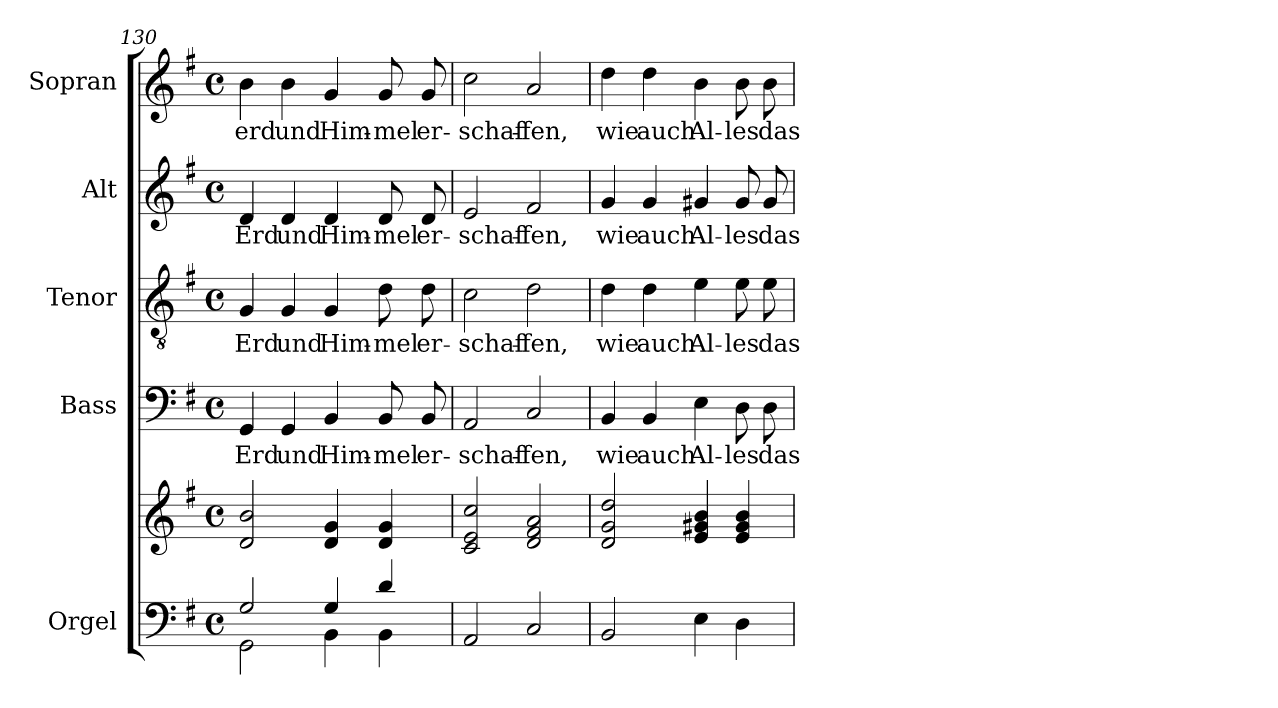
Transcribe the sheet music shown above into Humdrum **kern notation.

**kern	**kern	**kern	**text	**kern	**text	**kern	**text	**kern	**text
*part5	*part5	*part4	*part4	*part3	*part3	*part2	*part2	*part1	*part1
*staff6	*staff5	*staff4	*staff4	*staff3	*staff3	*staff2	*staff2	*staff1	*staff1
*I"Orgel	*	*I"Bass	*	*I"Tenor	*	*I"Alt	*	*I"Sopran	*
*I'Org.	*	*I'B.	*	*I'T.	*	*I'A.	*	*I'S.	*
!!LO:PB:g=z
*clefF4	*clefG2	*clefF4	*	*clefGv2	*	*clefG2	*	*clefG2	*
*k[f#]	*k[f#]	*k[f#]	*	*k[f#]	*	*k[f#]	*	*k[f#]	*
*G:	*G:	*G:	*	*G:	*	*G:	*	*G:	*
*M4/4	*M4/4	*M4/4	*	*M4/4	*	*M4/4	*	*M4/4	*
*met(c)	*met(c)	*met(c)	*	*met(c)	*	*met(c)	*	*met(c)	*
=130	=130	=130	=130	=130	=130	=130	=130	=130	=130
*^	*	*	*	*	*	*	*	*	*
2G/	2GG\	2d/ 2b/	4GG/	Erd	4G/	Erd	4d/	Erd	4b\	erd
.	.	.	4GG/	und	4G/	und	4d/	und	4b\	und
4G/	4BB\	4d/ 4g/	4BB/	Him-	4G/	Him-	4d/	Him-	4g/	Him-
4d/	4BB\	4d/ 4g/	8BB/	-mel	8d\	-mel	8d/	-mel	8g/	-mel
.	.	.	8BB/	er-	8d\	er-	8d/	er-	8g/	er-
*v	*v	*	*	*	*	*	*	*	*	*
=131	=131	=131	=131	=131	=131	=131	=131	=131	=131
2AA/	2c/ 2e/ 2cc/	2AA/	-schaf-	2c\	-schaf-	2e/	-schaf-	2cc\	-schaf-
2C/	2d/ 2f#/ 2a/	2C/	-fen,	2d\	-fen,	2f#/	-fen,	2a/	-fen,
=132	=132	=132	=132	=132	=132	=132	=132	=132	=132
2BB/	2d/ 2g/ 2dd/	4BB/	wie	4d\	wie	4g/	wie	4dd\	wie
.	.	4BB/	auch	4d\	auch	4g/	auch	4dd\	auch
4E\	4e/ 4g#X/ 4b/	4E\	Al-	4e\	Al-	4g#X/	Al-	4b\	Al-
4D\	4e/ 4g#/ 4b/	8D\	-les	8e\	-les	8g#/	-les	8b\	-les
.	.	8D\	das	8e\	das	8g#/	das	8b\	das
=	=	=	=	=	=	=	=	=	=
*-	*-	*-	*-	*-	*-	*-	*-	*-	*-
